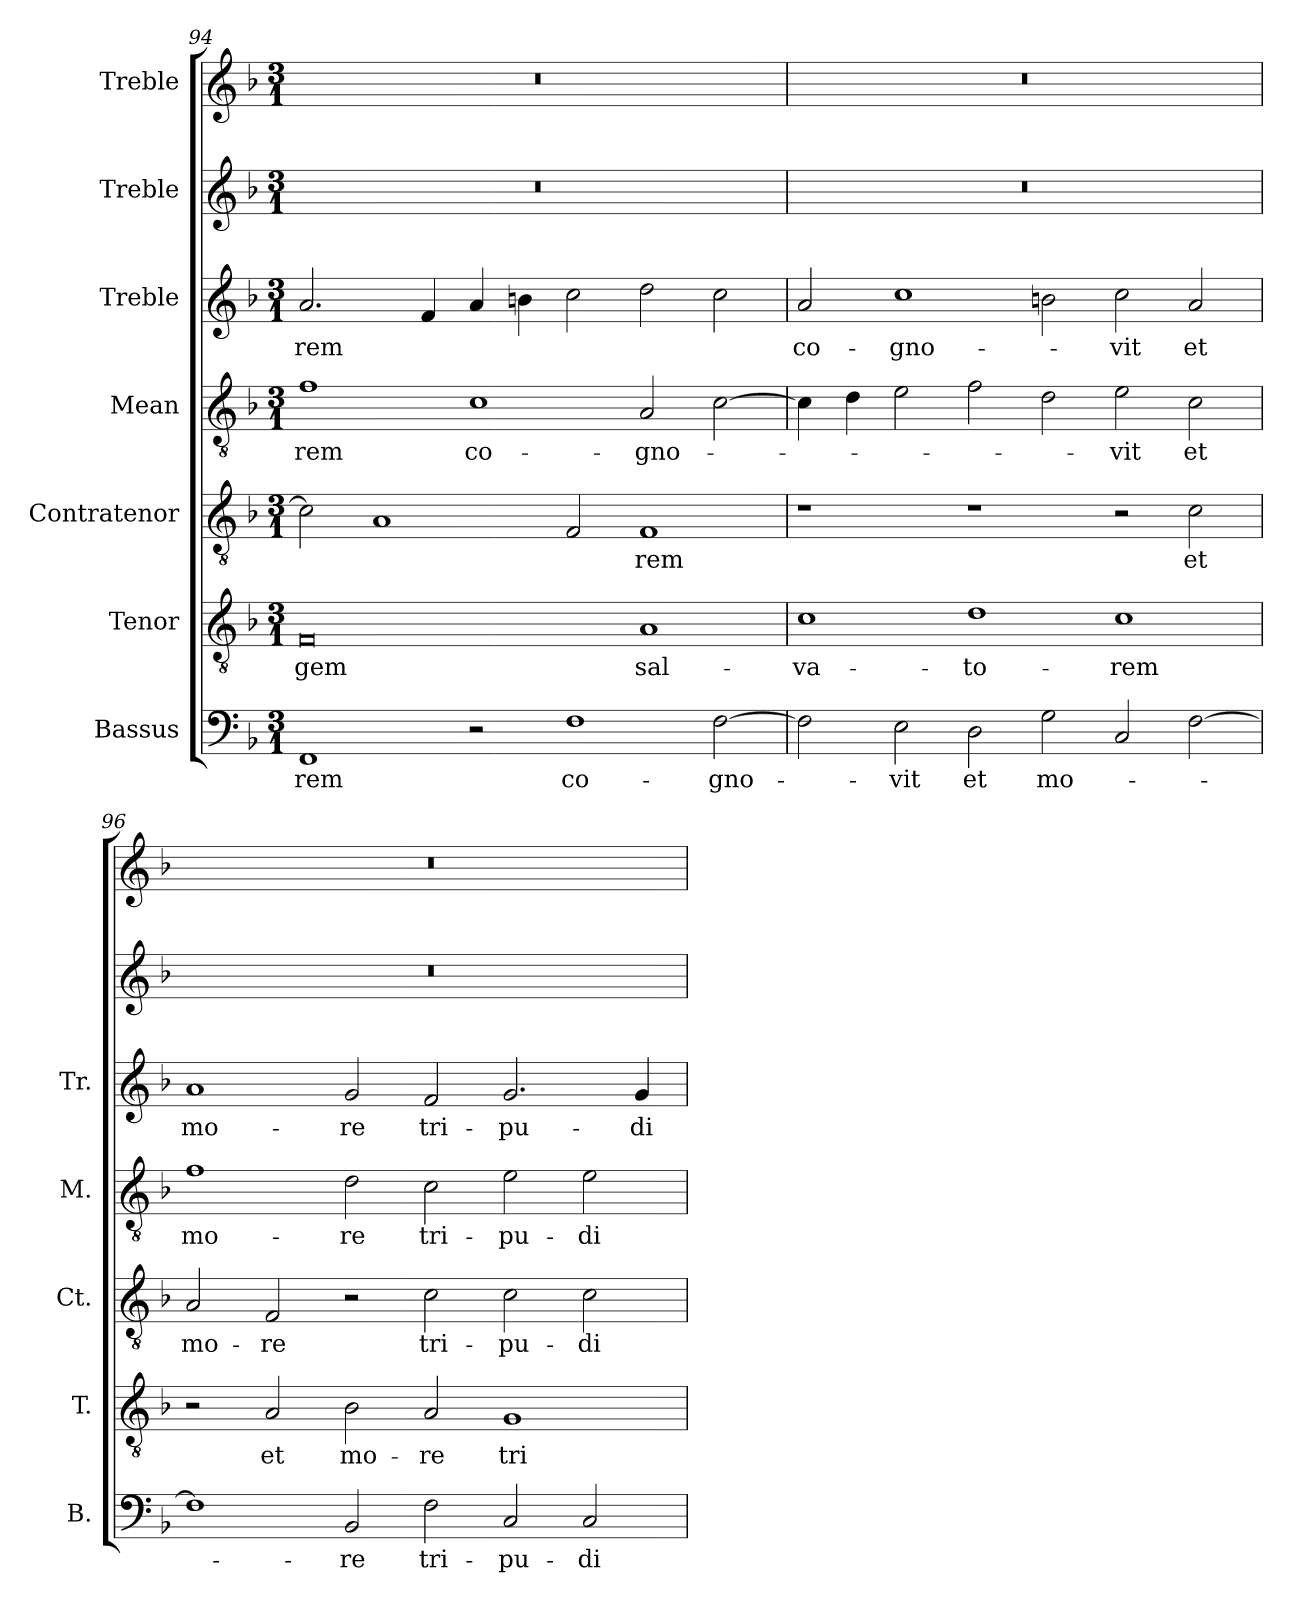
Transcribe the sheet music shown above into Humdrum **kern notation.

**kern	**text	**kern	**text	**kern	**text	**kern	**text	**kern	**text	**kern	**kern
*part7	*part7	*part6	*part6	*part5	*part5	*part4	*part4	*part3	*part3	*part2	*part1
*staff7	*staff7	*staff6	*staff6	*staff5	*staff5	*staff4	*staff4	*staff3	*staff3	*staff2	*staff1
*I"Bassus	*	*I"Tenor	*	*I"Contratenor	*	*I"Mean	*	*I"Treble	*	*I"Treble	*I"Treble
*I'B.	*	*I'T.	*	*I'Ct.	*	*I'M.	*	*I'Tr.	*	*	*
!!LO:LB:g=z
*clefF4	*	*clefGv2	*	*clefGv2	*	*clefGv2	*	*clefG2	*	*clefG2	*clefG2
*	*	*ITrd7c12	*	*ITrd7c12	*	*ITrd7c12	*	*	*	*	*
*k[b-]	*	*k[b-]	*	*k[b-]	*	*k[b-]	*	*k[b-]	*	*k[b-]	*k[b-]
*F:	*	*F:	*	*F:	*	*F:	*	*F:	*	*F:	*F:
*M3/1	*	*M3/1	*	*M3/1	*	*M3/1	*	*M3/1	*	*M3/1	*M3/1
=94	=94	=94	=94	=94	=94	=94	=94	=94	=94	=94	=94
!	!LO:LY:b:color=#000000	!	!	!	!	!	!	!	!	!	!
!	!	!	!LO:LY:b:color=#000000	!	!	!	!	!	!	!	!
!	!	!	!	!	!	!	!LO:LY:b:color=#000000	!	!	!	!
!	!	!	!	!	!	!	!	!	!LO:LY:b:color=#000000	!LO:N:vis=1	!LO:N:vis=1
1FFi	-rem	0FFi	-gem	2Ci\]	.	1Fi	-rem	2.ai/	-rem	0.r	0.r
.	.	.	.	1AAi	.	.	.	.	.	.	.
.	.	.	.	.	.	.	.	4fi/	.	.	.
!	!	!	!	!	!	!	!LO:LY:b:color=#000000	!	!	!	!
2r	.	.	.	.	.	1Ci	co-	4ai/	.	.	.
.	.	.	.	.	.	.	.	4bni\	.	.	.
!	!LO:LY:b:color=#000000	!	!	!	!	!	!	!	!	!	!
1Fi	co-	.	.	2FFi/	.	.	.	2cci\	.	.	.
!	!	!	!LO:LY:b:color=#000000	!	!	!	!	!	!	!	!
!	!	!	!	!	!LO:LY:b:color=#000000	!	!	!	!	!	!
!	!	!	!	!	!	!	!LO:LY:b:color=#000000	!	!	!	!
.	.	1AAi	sal-	1FFi	-rem	2AAi/	-gno-	2ddi\	.	.	.
!	!LO:LY:b:color=#000000	!	!	!	!	!	!	!	!	!	!
[>2Fi\	-gno-	.	.	.	.	[>2Ci\	.	2cci\	.	.	.
=95	=95	=95	=95	=95	=95	=95	=95	=95	=95	=95	=95
!	!	!	!LO:LY:b:color=#000000	!	!	!	!	!	!	!	!
!	!	!	!	!	!	!	!	!	!LO:LY:b:color=#000000	!LO:N:vis=1	!LO:N:vis=1
2Fi\]	.	1Ci	-va-	1r	.	4Ci\]	.	2ai/	co-	0.r	0.r
.	.	.	.	.	.	4Di\	.	.	.	.	.
!	!LO:LY:b:color=#000000	!	!	!	!	!	!	!	!	!	!
!	!	!	!	!	!	!	!	!	!LO:LY:b:color=#000000	!	!
2Ei\	-vit	.	.	.	.	2Ei\	.	1cci	-gno-	.	.
!	!LO:LY:b:color=#000000	!	!	!	!	!	!	!	!	!	!
!	!	!	!LO:LY:b:color=#000000	!	!	!	!	!	!	!	!
2Di\	et	1Di	-to-	1r	.	2Fi\	.	.	.	.	.
!	!LO:LY:b:color=#000000	!	!	!	!	!	!	!	!	!	!
2Gi\	mo-	.	.	.	.	2Di\	.	2bni\	.	.	.
!	!	!	!LO:LY:b:color=#000000	!	!	!	!	!	!	!	!
!	!	!	!	!	!	!	!LO:LY:b:color=#000000	!	!	!	!
!	!	!	!	!	!	!	!	!	!LO:LY:b:color=#000000	!	!
2Ci/	.	1Ci	-rem	2r	.	2Ei\	-vit	2cci\	-vit	.	.
!	!	!	!	!	!LO:LY:b:color=#000000	!	!	!	!	!	!
!	!	!	!	!	!	!	!LO:LY:b:color=#000000	!	!	!	!
!	!	!	!	!	!	!	!	!	!LO:LY:b:color=#000000	!	!
[>2Fi\	.	.	.	2Ci\	et	2Ci\	et	2ai/	et	.	.
=96	=96	=96	=96	=96	=96	=96	=96	=96	=96	=96	=96
!	!	!	!	!	!LO:LY:b:color=#000000	!	!	!	!	!	!
!	!	!	!	!	!	!	!LO:LY:b:color=#000000	!	!	!	!
!	!	!	!	!	!	!	!	!	!LO:LY:b:color=#000000	!LO:N:vis=1	!LO:N:vis=1
1Fi]	.	2r	.	2AAi/	mo-	1Fi	mo-	1ai	mo-	0.r	0.r
!	!	!	!LO:LY:b:color=#000000	!	!	!	!	!	!	!	!
!	!	!	!	!	!LO:LY:b:color=#000000	!	!	!	!	!	!
.	.	2AAi/	et	2FFi/	-re	.	.	.	.	.	.
!	!LO:LY:b:color=#000000	!	!	!	!	!	!	!	!	!	!
!	!	!	!LO:LY:b:color=#000000	!	!	!	!	!	!	!	!
!	!	!	!	!	!	!	!LO:LY:b:color=#000000	!	!	!	!
!	!	!	!	!	!	!	!	!	!LO:LY:b:color=#000000	!	!
2BB-i/	-re	2BB-i\	mo-	2r	.	2Di\	-re	2gi/	-re	.	.
!	!LO:LY:b:color=#000000	!	!	!	!	!	!	!	!	!	!
!	!	!	!LO:LY:b:color=#000000	!	!	!	!	!	!	!	!
!	!	!	!	!	!LO:LY:b:color=#000000	!	!	!	!	!	!
!	!	!	!	!	!	!	!LO:LY:b:color=#000000	!	!	!	!
!	!	!	!	!	!	!	!	!	!LO:LY:b:color=#000000	!	!
2Fi\	tri-	2AAi/	-re	2Ci\	tri-	2Ci\	tri-	2fi/	tri-	.	.
!	!LO:LY:b:color=#000000	!	!	!	!	!	!	!	!	!	!
!	!	!	!LO:LY:b:color=#000000	!	!	!	!	!	!	!	!
!	!	!	!	!	!LO:LY:b:color=#000000	!	!	!	!	!	!
!	!	!	!	!	!	!	!LO:LY:b:color=#000000	!	!	!	!
!	!	!	!	!	!	!	!	!	!LO:LY:b:color=#000000	!	!
2Ci/	-pu-	1GGi	tri-	2Ci\	-pu-	2Ei\	-pu-	2.gi/	-pu-	.	.
!	!LO:LY:b:color=#000000	!	!	!	!	!	!	!	!	!	!
!	!	!	!	!	!LO:LY:b:color=#000000	!	!	!	!	!	!
!	!	!	!	!	!	!	!LO:LY:b:color=#000000	!	!	!	!
2Ci/	-di-	.	.	2Ci\	-di-	2Ei\	-di-	.	.	.	.
!	!	!	!	!	!	!	!	!	!LO:LY:b:color=#000000	!	!
.	.	.	.	.	.	.	.	4gi/	-di-	.	.
=	=	=	=	=	=	=	=	=	=	=	=
*-	*-	*-	*-	*-	*-	*-	*-	*-	*-	*-	*-
